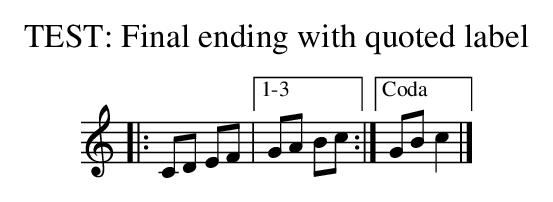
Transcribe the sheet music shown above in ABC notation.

X:1
T: TEST: Final ending with quoted label
K: C
|: CD EF |[1-3 GA Bc :|["Coda" GB c2 |]
